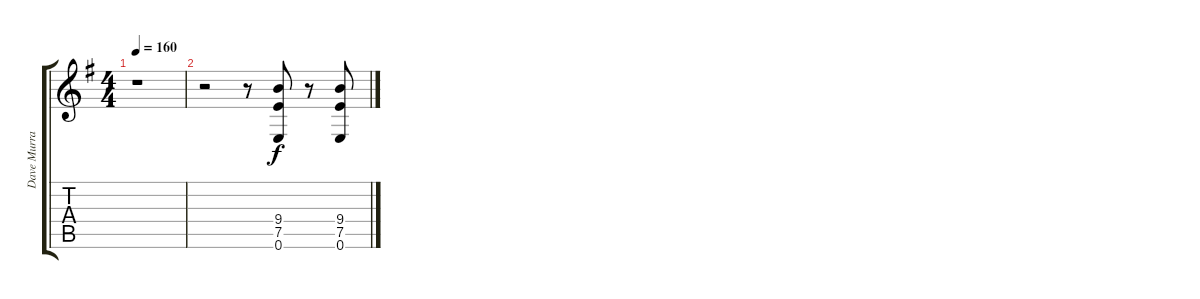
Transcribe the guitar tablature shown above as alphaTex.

\track ("Dave Murray" "Dave Murra") {instrument distortionguitar}
\staff {score tabs}
\tuning (E4 B3 G3 D3 A2 E2) {hide}
\ts (4 4)
\tempo 160
\clef g2
\ks g
r.1{dy f} |
r.2 r.8 (9.4 7.5 0.6).8 r.8 (9.4 7.5 0.6).8
